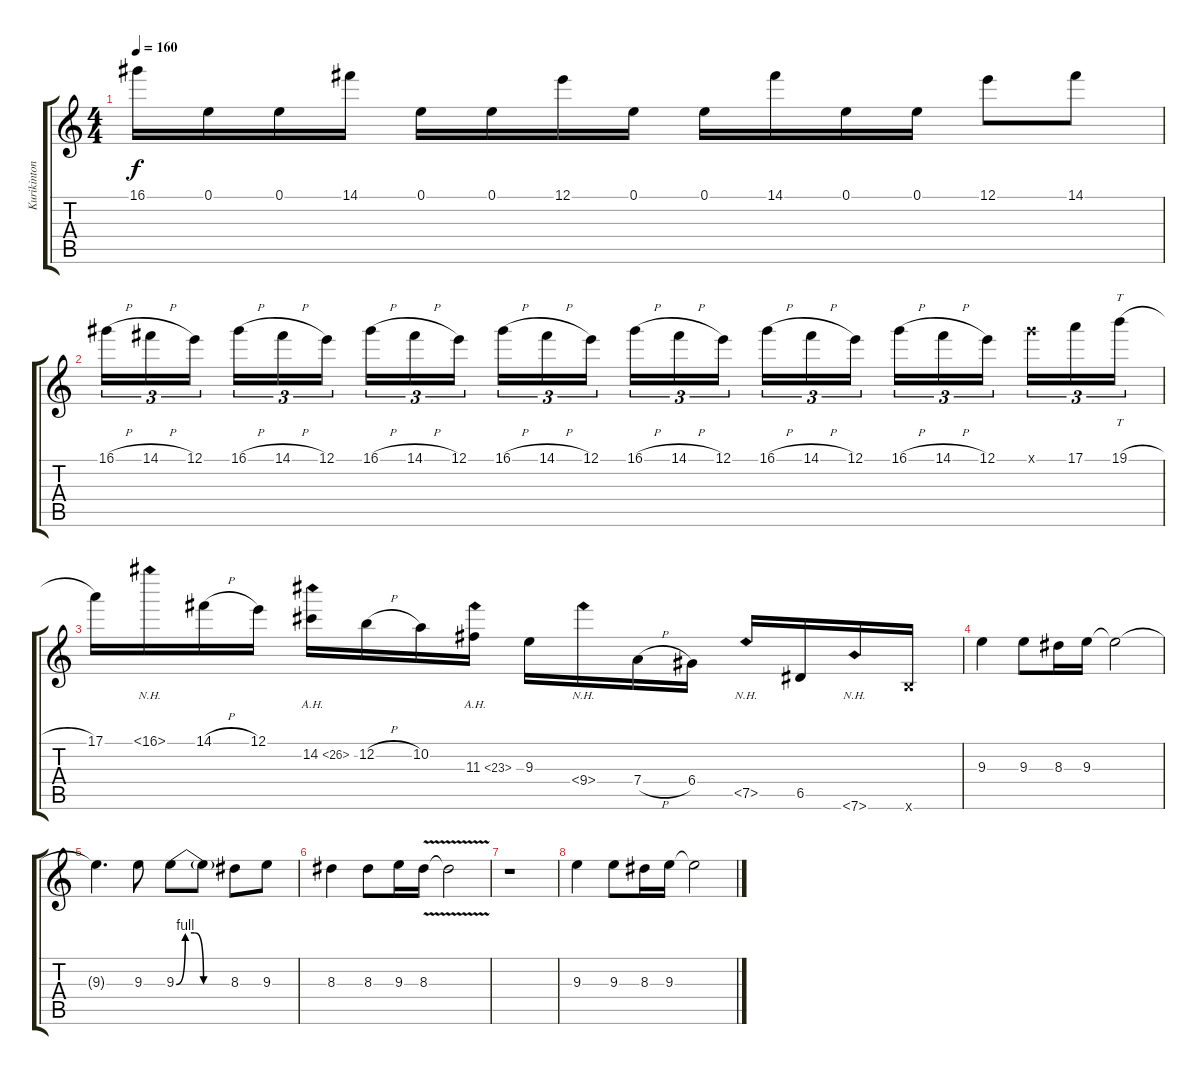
\track ("Kurikinton Fox (Lead Guitar)" "Kurikinton") {instrument distortionguitar}
\staff {score tabs}
\tuning (E4 B3 G3 D3 A2 E2) {hide}
\ts (4 4)
\tempo 160
\clef g2
\ks c
16.1.16{dy f} 0.1.16 0.1.16 14.1.16 0.1.16 0.1.16 12.1.16 0.1.16 0.1.16 14.1.16 0.1.16 0.1.16 12.1.8 14.1.8 |
16.1{h}.16{tu (3 2)} 14.1{h}.16{tu (3 2)} 12.1.16{tu (3 2) beam splitsecondary} 16.1{h}.16{tu (3 2)} 14.1{h}.16{tu (3 2)} 12.1.16{tu (3 2)} 16.1{h}.16{tu (3 2)} 14.1{h}.16{tu (3 2)} 12.1.16{tu (3 2) beam splitsecondary} 16.1{h}.16{tu (3 2)} 14.1{h}.16{tu (3 2)} 12.1.16{tu (3 2)} 16.1{h}.16{tu (3 2)} 14.1{h}.16{tu (3 2)} 12.1.16{tu (3 2) beam splitsecondary} 16.1{h}.16{tu (3 2)} 14.1{h}.16{tu (3 2)} 12.1.16{tu (3 2)} 16.1{h}.16{tu (3 2)} 14.1{h}.16{tu (3 2)} 12.1.16{tu (3 2) beam splitsecondary} 16.1{x}.16{tu (3 2)} 17.1.16{tu (3 2)} 19.1{h}.16{tt tu (3 2)} |
17.1.16 16.1{nh}.16 14.1{h}.16 12.1.16 14.2{ah 12}.16 12.2{h}.16 10.2.16 11.3{ah 12}.16 9.3.16 9.4{nh}.16 7.4{h}.16 6.4.16 7.5{nh}.16 6.5.16 7.6{nh}.16 7.6{x}.16 |
9.3.4 9.3.8 8.3.16 9.3.16 9.3{t}.2 |
9.3{t}.4{d} 9.3.8 9.3{be (custom 0 0 10 4 20 4 30 0 60 0)}.8 9.3{t}.8 8.3.8 9.3.8 |
8.3.4 8.3.8 9.3.16 8.3{v}.16 8.3{t}.2 |
r.1 |
9.3.4 9.3.8 8.3.16 9.3.16 9.3{t}.2
